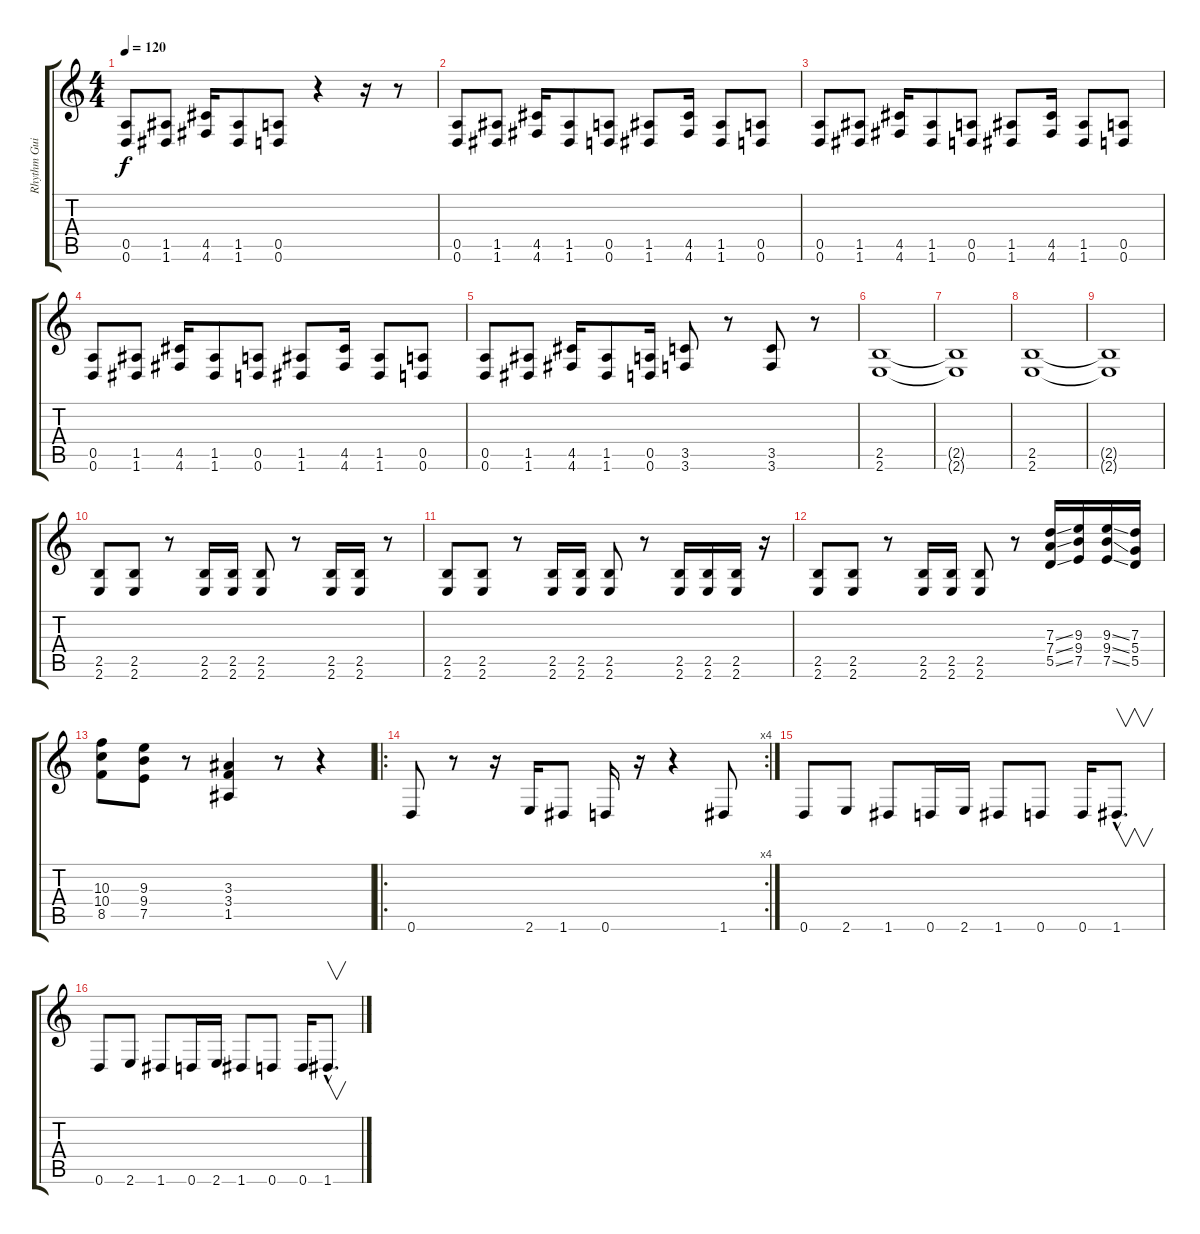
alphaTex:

\track ("Rhythm Guitar" "Rhythm Gui") {instrument distortionguitar}
\staff {score tabs}
\tuning (E4 B3 G3 D3 A2 D2) {hide}
\ts (4 4)
\tempo 120
\clef g2
\ks c
(0.5 0.6).8{dy f} (1.5 1.6).8 (4.5 4.6).16 (1.5 1.6).8 (0.5 0.6).8 r.4 r.16 r.8 |
(0.5 0.6).8 (1.5 1.6).8 (4.5 4.6).16 (1.5 1.6).8 (0.5 0.6).8 (1.5 1.6).8 (4.5 4.6).16 (1.5 1.6).8 (0.5 0.6).8 |
(0.5 0.6).8 (1.5 1.6).8 (4.5 4.6).16 (1.5 1.6).8 (0.5 0.6).8 (1.5 1.6).8 (4.5 4.6).16 (1.5 1.6).8 (0.5 0.6).8 |
(0.5 0.6).8 (1.5 1.6).8 (4.5 4.6).16 (1.5 1.6).8 (0.5 0.6).8 (1.5 1.6).8 (4.5 4.6).16 (1.5 1.6).8 (0.5 0.6).8 |
(0.5 0.6).8 (1.5 1.6).8 (4.5 4.6).16 (1.5 1.6).8 (0.5 0.6).16 (3.5 3.6).8 r.8 (3.5 3.6).8 r.8 |
(2.5 2.6).1 |
(2.5{t} 2.6{t}).1 |
(2.5 2.6).1 |
(2.5{t} 2.6{t}).1 |
(2.5 2.6).8 (2.5 2.6).8 r.8 (2.5 2.6).16 (2.5 2.6).16 (2.5 2.6).8 r.8 (2.5 2.6).16 (2.5 2.6).16 r.8 |
(2.5 2.6).8 (2.5 2.6).8 r.8 (2.5 2.6).16 (2.5 2.6).16 (2.5 2.6).8 r.8 (2.5 2.6).16 (2.5 2.6).16 (2.5 2.6).16 r.16 |
(2.5 2.6).8 (2.5 2.6).8 r.8 (2.5 2.6).16 (2.5 2.6).16 (2.5 2.6).8 r.8 (7.3{ss} 7.4{ss} 5.5{ss}).16 (9.3 9.4 7.5).16 (9.3{ss} 9.4{ss} 7.5{ss}).16 (7.3 5.4 5.5).16 |
(10.3 10.4 8.5).8 (9.3 9.4 7.5).8 r.8 (3.3 3.4 1.5).4 r.8 r.4 |
\ro
\rc 4
0.6.8 r.8 r.16 2.6.16 1.6.8 0.6.16 r.16 r.4 1.6.8 |
0.6.8 2.6.8 1.6.8 0.6.16 2.6.16 1.6.8 0.6.8 0.6.16 1.6{hac}.8{v d} |
0.6.8 2.6.8 1.6.8 0.6.16 2.6.16 1.6.8 0.6.8 0.6.16 1.6{hac}.8{v d}
